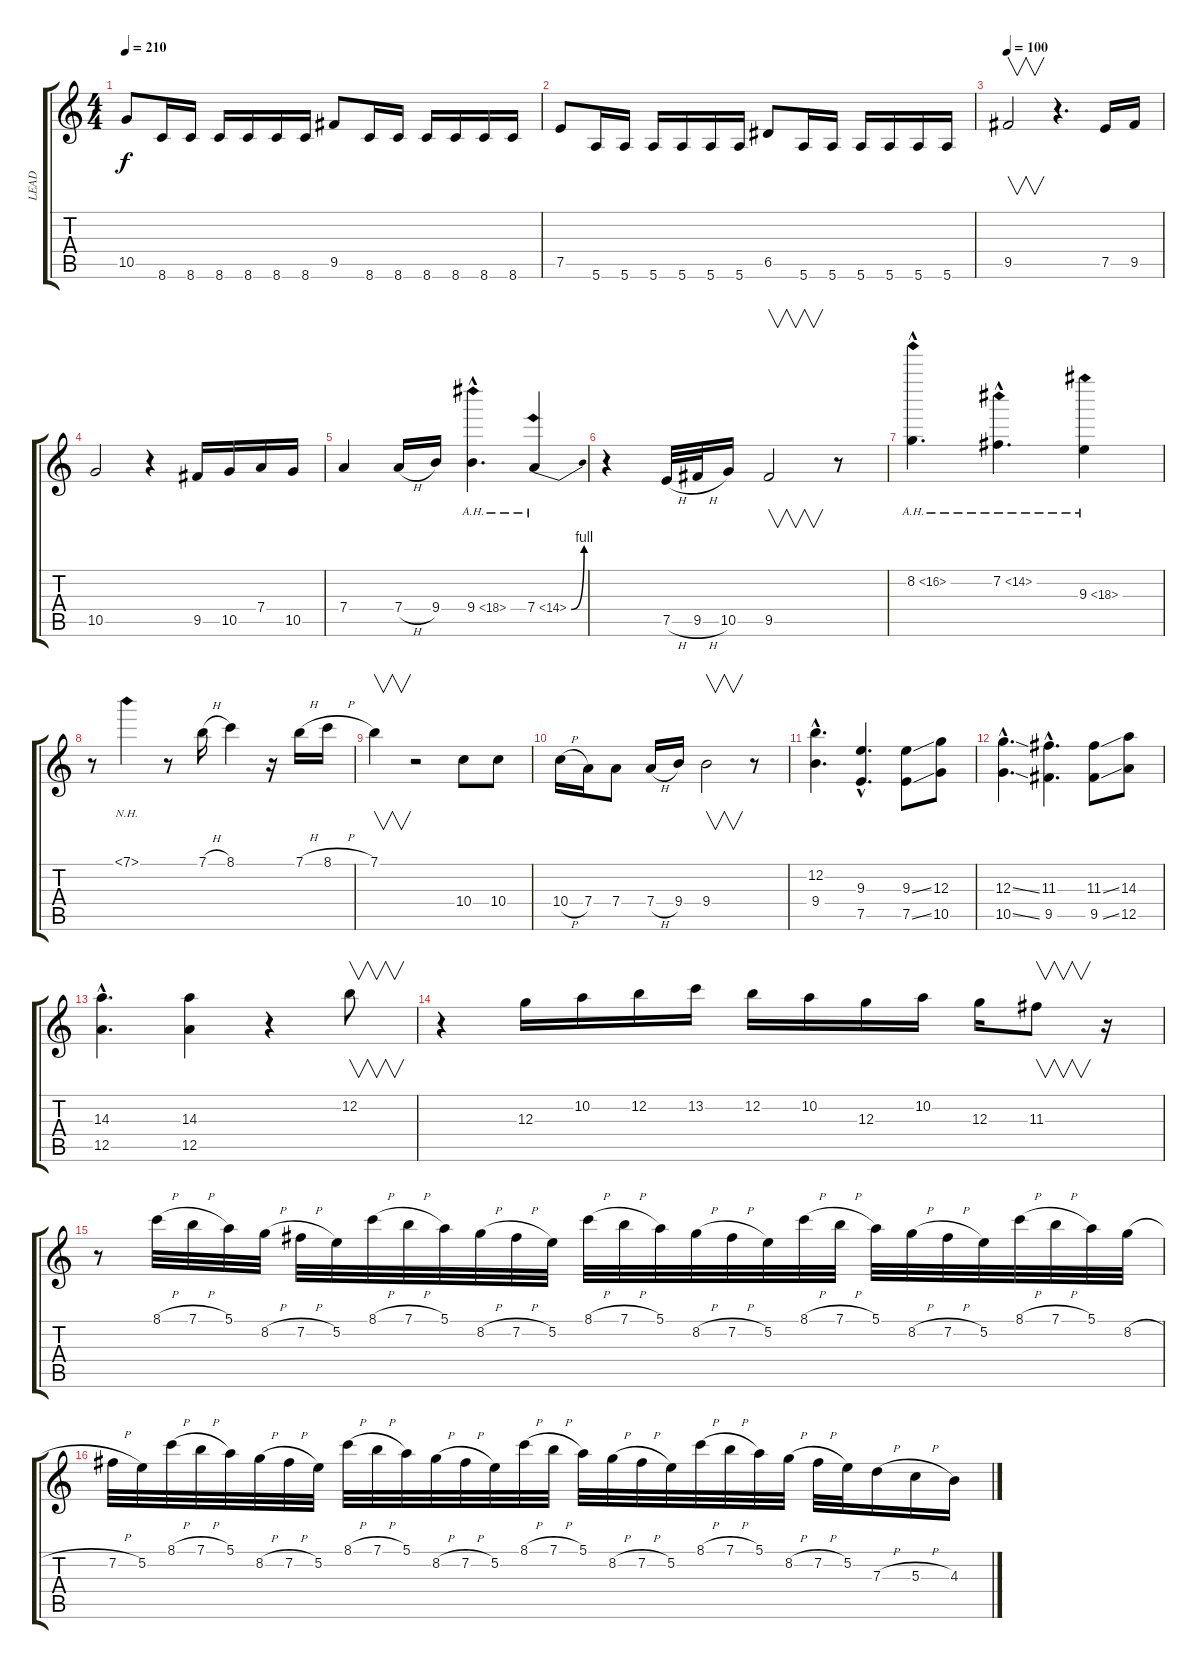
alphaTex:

\track ("LEAD" "LEAD") {instrument distortionguitar}
\staff {score tabs}
\tuning (E4 B3 G3 D3 A2 E2) {hide}
\ts (4 4)
\tempo 210
\clef g2
\ks c
10.5.8{dy f} 8.6.16 8.6.16 8.6.16 8.6.16 8.6.16 8.6.16 9.5.8 8.6.16 8.6.16 8.6.16 8.6.16 8.6.16 8.6.16 |
7.5.8 5.6.16 5.6.16 5.6.16 5.6.16 5.6.16 5.6.16 6.5.8 5.6.16 5.6.16 5.6.16 5.6.16 5.6.16 5.6.16 |
\tempo 100
9.5.2{v volume 16} r.4{d} 7.5.16 9.5.16 |
10.5.2 r.4 9.5.16 10.5.16 7.4.16 10.5.16 |
7.4.4 7.4{h}.16 9.4.16 9.4{ah 9 hac}.4{d} 7.4{be (bend 0 0 60 4) ah 7}.4 |
r.4 7.5{h}.32 9.5{h}.32 10.5.16 9.5.2{v} r.8 |
8.2{ah 8 hac}.4{d} 7.2{ah 7 hac}.4{d} 9.3{ah 9}.4 |
r.8 7.1{nh}.4 r.8 7.1{h}.16 8.1.4 r.16 7.1{h}.16 8.1{h}.16 |
7.1.4{v} r.2 10.4.8 10.4.8 |
10.4{h}.16 7.4.16 7.4.8 7.4{h}.16 9.4.16 9.4.2{v} r.8 |
(12.2{hac} 9.4{hac}).4{d} (9.3{hac} 7.5{hac}).4{d} (9.3{ss} 7.5{ss}).8 (12.3 10.5).8 |
(12.3{ss hac} 10.5{ss hac}).4{d} (11.3{hac} 9.5{hac}).4{d} (11.3{ss} 9.5{ss}).8 (14.3 12.5).8 |
(14.3{hac} 12.5{hac}).4{d} (14.3 12.5).4 r.4 12.2.8{v} |
r.4 12.3.16 10.2.16 12.2.16 13.2.16 12.2.16 10.2.16 12.3.16 10.2.16 12.3.16 11.3.8{v} r.16 |
r.8 8.1{h}.32 7.1{h}.32 5.1.32 8.2{h}.32 7.2{h}.32 5.2.32 8.1{h}.32 7.1{h}.32 5.1.32 8.2{h}.32 7.2{h}.32 5.2.32 8.1{h}.32 7.1{h}.32 5.1.32 8.2{h}.32 7.2{h}.32 5.2.32 8.1{h}.32 7.1{h}.32 5.1.32 8.2{h}.32 7.2{h}.32 5.2.32 8.1{h}.32 7.1{h}.32 5.1.32 8.2{h}.32 |
7.2{h}.32 5.2.32 8.1{h}.32 7.1{h}.32 5.1.32 8.2{h}.32 7.2{h}.32 5.2.32 8.1{h}.32 7.1{h}.32 5.1.32 8.2{h}.32 7.2{h}.32 5.2.32 8.1{h}.32 7.1{h}.32 5.1.32 8.2{h}.32 7.2{h}.32 5.2.32 8.1{h}.32 7.1{h}.32 5.1.32 8.2{h}.32 7.2{h}.32 5.2.32 7.3{h}.16 5.3{h}.16 4.3.16
